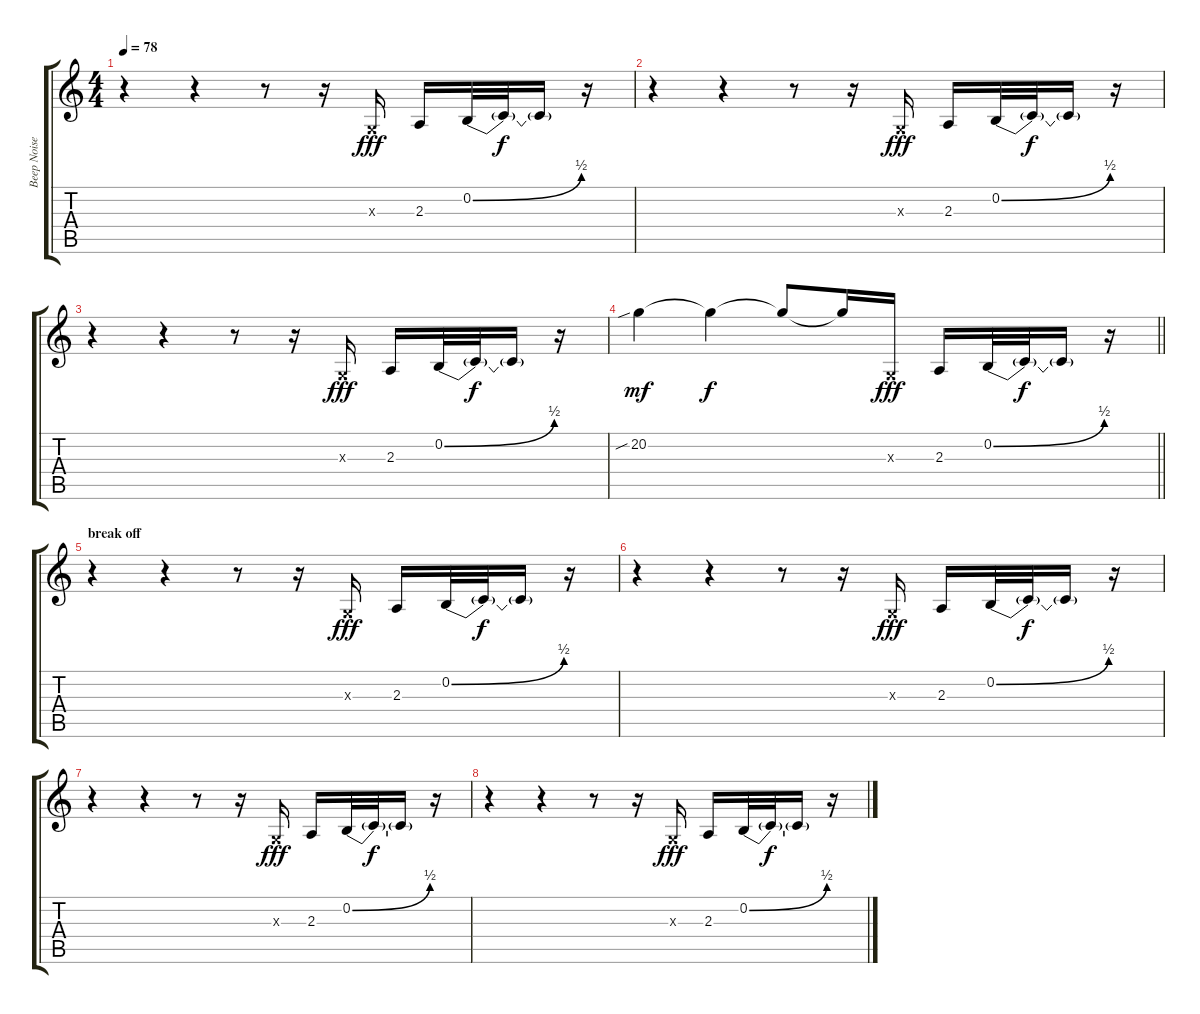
\track ("Beep Noises" "Beep Noise") {instrument electricpiano1}
\staff {score tabs}
\tuning (Bb4 B3 G3 D3 A2 E2) {hide}
\ts (4 4)
\tempo 78
\clef g2
\ks c
r.4{dy f} r.4 r.8 r.16 0.3{x}.16{dy fff} 2.3.16 0.2{be (bend 0 0 60 2)}.32 0.2{t}.32{dy f} 0.2{t}.16 r.16 |
r.4 r.4 r.8 r.16 0.3{x}.16{dy fff} 2.3.16 0.2{be (bend 0 0 60 2)}.32 0.2{t}.32{dy f} 0.2{t}.16 r.16 |
r.4 r.4 r.8 r.16 0.3{x}.16{dy fff} 2.3.16 0.2{be (bend 0 0 60 2)}.32 0.2{t}.32{dy f} 0.2{t}.16 r.16 |
\barLineRight lightlight
20.2{sib}.4{dy mf} 20.2{t}.4{dy f} 20.2{t}.8 20.2{t}.16 0.3{x}.16{dy fff} 2.3.16 0.2{be (bend 0 0 60 2)}.32 0.2{t}.32{dy f} 0.2{t}.16 r.16 |
\section ("" "break off")
r.4 r.4 r.8 r.16 0.3{x}.16{dy fff} 2.3.16 0.2{be (bend 0 0 60 2)}.32 0.2{t}.32{dy f} 0.2{t}.16 r.16 |
r.4 r.4 r.8 r.16 0.3{x}.16{dy fff} 2.3.16 0.2{be (bend 0 0 60 2)}.32 0.2{t}.32{dy f} 0.2{t}.16 r.16 |
r.4 r.4 r.8 r.16 0.3{x}.16{dy fff} 2.3.16 0.2{be (bend 0 0 60 2)}.32 0.2{t}.32{dy f} 0.2{t}.16 r.16 |
r.4 r.4 r.8 r.16 0.3{x}.16{dy fff} 2.3.16 0.2{be (bend 0 0 60 2)}.32 0.2{t}.32{dy f} 0.2{t}.16 r.16
